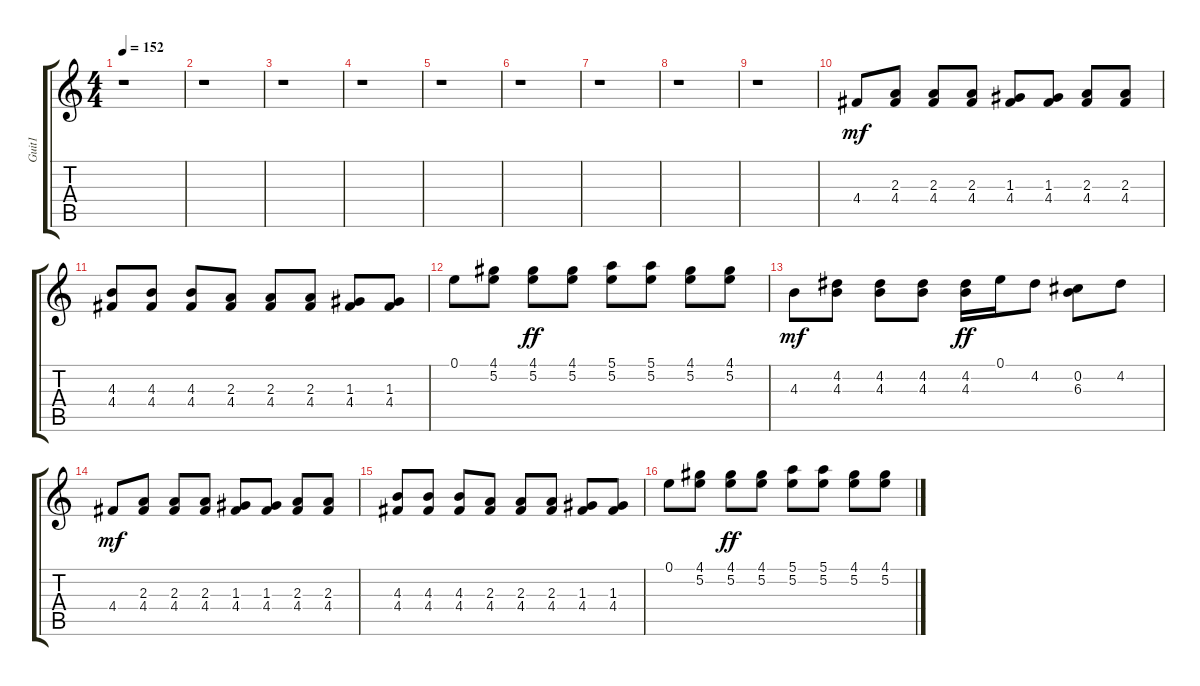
\track ("Guit1" "Guit1") {instrument distortionguitar}
\staff {score tabs}
\tuning (E4 B3 G3 D3 A2 E2) {hide}
\ts (4 4)
\tempo 152
\clef g2
\ks c
r.1{dy mf instrument distortionguitar} |
r.1 |
r.1 |
r.1 |
r.1 |
r.1 |
r.1 |
r.1 |
r.1 |
4.4.8{volume 14 instrument distortionguitar} (2.3 4.4).8 (2.3 4.4).8 (2.3 4.4).8 (1.3 4.4).8 (1.3 4.4).8 (2.3 4.4).8 (2.3 4.4).8 |
(4.3 4.4).8 (4.3 4.4).8 (4.3 4.4).8 (2.3 4.4).8 (2.3 4.4).8 (2.3 4.4).8 (1.3 4.4).8 (1.3 4.4).8 |
0.1.8 (4.1 5.2).8 (4.1 5.2).8{dy ff} (4.1 5.2).8 (5.1 5.2).8 (5.1 5.2).8 (4.1 5.2).8 (4.1 5.2).8 |
4.3.8{dy mf} (4.2 4.3).8 (4.2 4.3).8 (4.2 4.3).8 (4.2 4.3).16{dy ff} 0.1.16 4.2.8 (0.2 6.3).8 4.2.8 |
4.4.8{dy mf} (2.3 4.4).8 (2.3 4.4).8 (2.3 4.4).8 (1.3 4.4).8 (1.3 4.4).8 (2.3 4.4).8 (2.3 4.4).8 |
(4.3 4.4).8 (4.3 4.4).8 (4.3 4.4).8 (2.3 4.4).8 (2.3 4.4).8 (2.3 4.4).8 (1.3 4.4).8 (1.3 4.4).8 |
0.1.8 (4.1 5.2).8 (4.1 5.2).8{dy ff} (4.1 5.2).8 (5.1 5.2).8 (5.1 5.2).8 (4.1 5.2).8 (4.1 5.2).8
